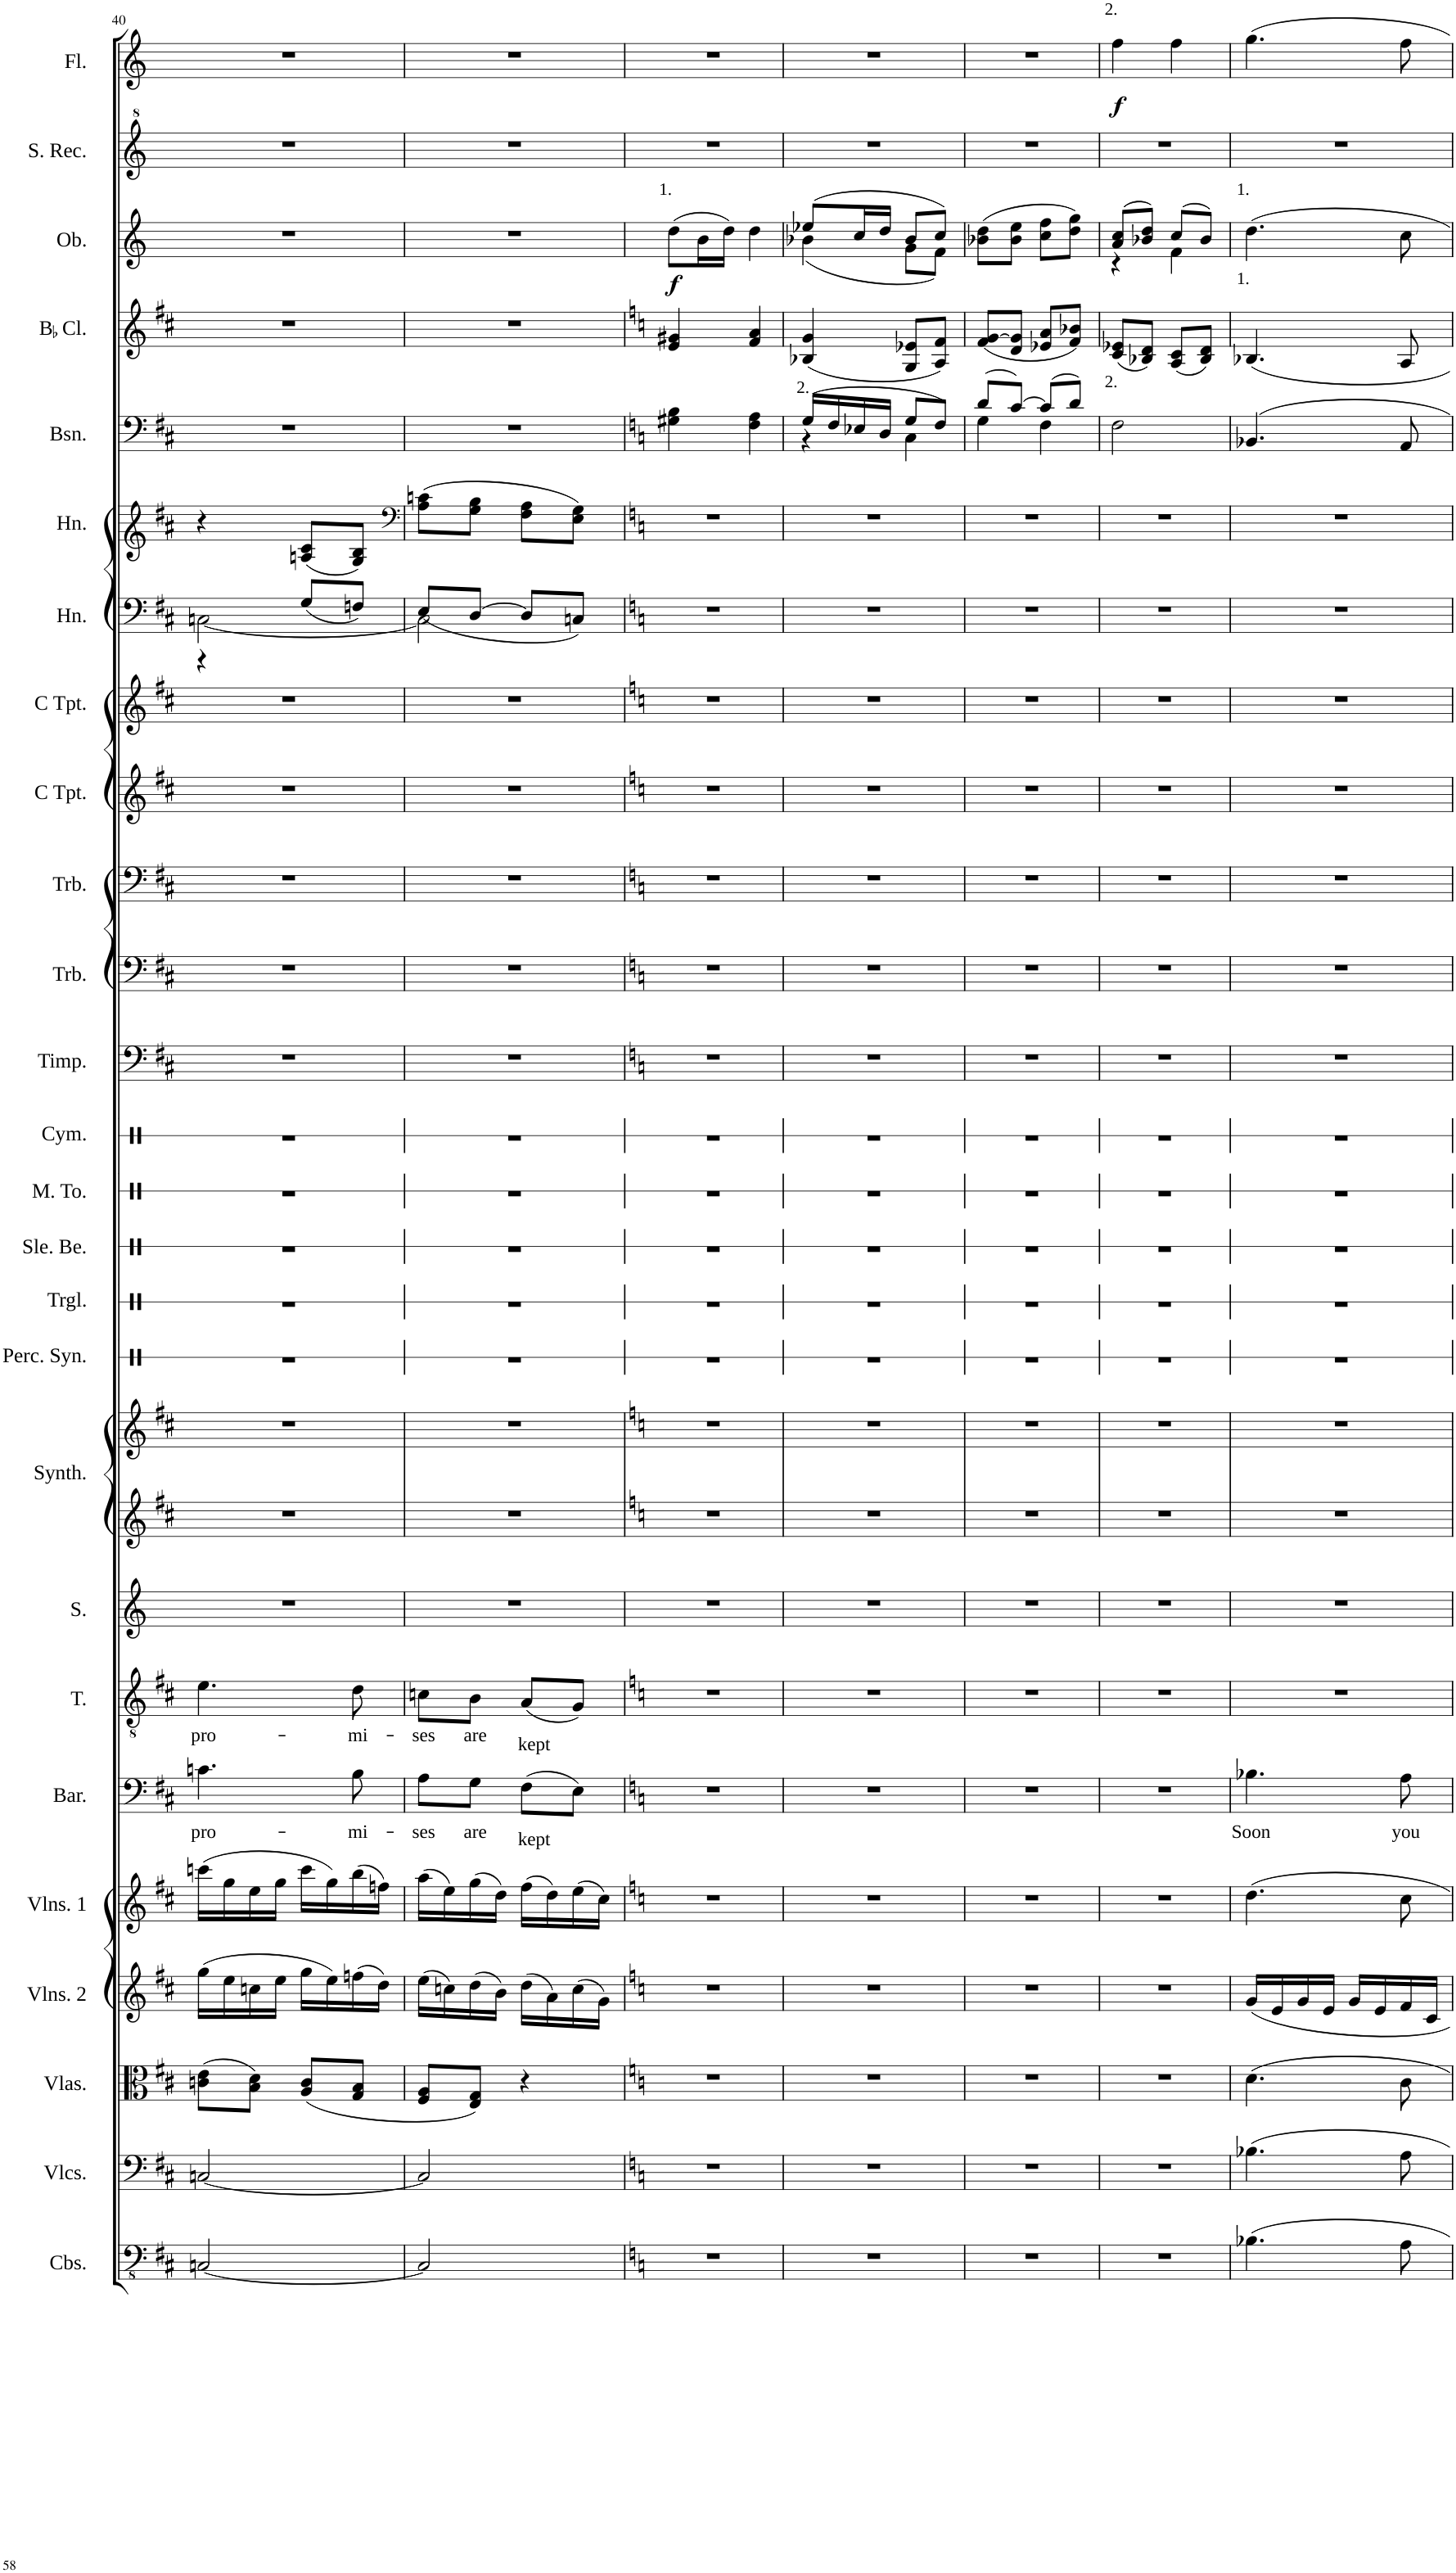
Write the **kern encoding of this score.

**kern	**kern	**kern	**kern	**kern	**kern	**text	**kern	**text	**kern	**kern	**kern	**kern	**kern	**kern	**kern	**kern	**kern	**kern	**kern	**kern	**kern	**kern	**kern	**kern	**kern	**kern	**dynam	**kern	**kern	**dynam
*part26	*part25	*part24	*part23	*part22	*part21	*part21	*part20	*part20	*part19	*part18	*part18	*part17	*part16	*part15	*part14	*part13	*part12	*part11	*part10	*part9	*part8	*part7	*part6	*part5	*part4	*part3	*part3	*part2	*part1	*part1
*staff27	*staff26	*staff25	*staff24	*staff23	*staff22	*staff22	*staff21	*staff21	*staff20	*staff19	*staff18	*staff17	*staff16	*staff15	*staff14	*staff13	*staff12	*staff11	*staff10	*staff9	*staff8	*staff7	*staff6	*staff5	*staff4	*staff3	*staff3	*staff2	*staff1	*staff1
*I"Contrabasses	*I"Violoncellos	*I"Violas	*I"Violins 2	*I"Violins 1	*I"Baritone	*	*I"Tenor	*	*I"Soprano	*I"Keyboard Synthesizer	*	*I"Percussion Synthesizer	*I"Triangle	*I"Sleigh Bells	*I"Mid Tom	*I"Cymbal	*I"Timpani	*I"Trombone	*I"Trombone	*I"C Trumpet	*I"C Trumpet	*I"Horn	*I"Horn	*I"Bassoon	*I"BaccidentalFlat Clarinet	*I"Oboe	*	*I"Soprano Recorder	*I"Flute	*
*I'Cbs.	*I'Vlcs.	*I'Vlas.	*I'Vlns. 2	*I'Vlns. 1	*I'Bar.	*	*I'T.	*	*I'S.	*I'Synth.	*	*I'Perc. Syn.	*I'Trgl.	*I'Sle. Be.	*I'M. To.	*I'Cym.	*I'Timp.	*I'Trb.	*I'Trb.	*I'C Tpt.	*I'C Tpt.	*I'Hn.	*I'Hn.	*I'Bsn.	*I'BaccidentalFlat Cl.	*I'Ob.	*	*I'S. Rec.	*I'Fl.	*
!!LO:PB:g=z
*clefFv4	*clefF4	*clefC3	*clefG2	*clefG2	*clefF4	*	*clefGv2	*	*clefG2	*clefG2	*clefG2	*clefX	*clefX	*clefX	*clefX	*clefX	*clefF4	*clefF4	*clefF4	*clefG2	*clefG2	*clefF4	*clefG1	*clefF4	*clefG2	*clefG2	*	*clefG^2	*clefG2	*
*	*	*	*	*	*	*	*	*	*	*	*	*	*	*	*	*	*	*	*	*	*	*ITrd4c7	*ITrd4c7	*	*ITrd1c2	*	*	*	*	*
*k[f#c#]	*k[f#c#]	*k[f#c#]	*k[f#c#]	*k[f#c#]	*k[f#c#]	*	*k[f#c#]	*	*k[]	*k[f#c#]	*k[f#c#]	*k[]	*k[]	*k[]	*k[]	*k[]	*k[f#c#]	*k[f#c#]	*k[f#c#]	*k[f#c#]	*k[f#c#]	*k[f#c#]	*k[f#c#]	*k[f#c#]	*k[f#c#]	*k[]	*	*k[]	*k[]	*
*M2/4	*M2/4	*M2/4	*M2/4	*M2/4	*M2/4	*	*M2/4	*	*M2/4	*M2/4	*M2/4	*M2/4	*M2/4	*M2/4	*M2/4	*M2/4	*M2/4	*M2/4	*M2/4	*M2/4	*M2/4	*M2/4	*M2/4	*M2/4	*M2/4	*M2/4	*	*M2/4	*M2/4	*
=40	=40	=40	=40	=40	=40	=40	=40	=40	=40	=40	=40	=40	=40	=40	=40	=40	=40	=40	=40	=40	=40	=40	=40	=40	=40	=40	=40	=40	=40	=40
!	!	!	!	!	!	!LO:LY:b	!	!LO:LY:b	!	!	!	!	!	!	!	!	!	!	!	!	!	!	!	!	!	!	!	!	!	!
*	*	*	*	*	*	*	*	*	*	*	*	*	*	*	*	*	*	*	*	*	*	*^	*	*	*	*	*	*	*	*
[2CCn/	[2Cn/	(8cn\ 8e\L	(16gg\LL	(16cccn\LL	4.cn\	pro-	4.e\	pro-	2r	2r	2r	2r	2r	2r	2r	2r	2r	2r	2r	2r	2r	[2Cn\	4r	4r	2r	2r	2r	.	2r	2r	.
.	.	.	16ee\	16gg\	.	.	.	.	.	.	.	.	.	.	.	.	.	.	.	.	.	.	.	.	.	.	.	.	.	.	.
.	.	8B\ 8d\J)	16ccn\	16ee\	.	.	.	.	.	.	.	.	.	.	.	.	.	.	.	.	.	.	.	.	.	.	.	.	.	.	.
.	.	.	16ee\JJ	16gg\JJ	.	.	.	.	.	.	.	.	.	.	.	.	.	.	.	.	.	.	.	.	.	.	.	.	.	.	.
.	.	(8A/ 8c/L	16gg\LL	16ccc\LL	.	.	.	.	.	.	.	.	.	.	.	.	.	.	.	.	.	.	(8G/L	(8cn/ 8e/L	.	.	.	.	.	.	.
.	.	.	16ee\)	16gg\)	.	.	.	.	.	.	.	.	.	.	.	.	.	.	.	.	.	.	.	.	.	.	.	.	.	.	.
!	!	!	!	!	!	!LO:LY:b	!	!LO:LY:b	!	!	!	!	!	!	!	!	!	!	!	!	!	!	!	!	!	!	!	!	!	!	!
.	.	8G/ 8B/J	(16ffn\	(16bb\	8B\	-mi-	8d\	-mi-	.	.	.	.	.	.	.	.	.	.	.	.	.	.	8Fn/J)	8B/ 8d/J)	.	.	.	.	.	.	.
.	.	.	16dd\JJ)	16ffn\JJ)	.	.	.	.	.	.	.	.	.	.	.	.	.	.	.	.	.	.	.	.	.	.	.	.	.	.	.
=41	=41	=41	=41	=41	=41	=41	=41	=41	=41	=41	=41	=41	=41	=41	=41	=41	=41	=41	=41	=41	=41	=41	=41	=41	=41	=41	=41	=41	=41	=41	=41
*	*	*	*	*	*	*	*	*	*	*	*	*	*	*	*	*	*	*	*	*	*	*	*	*clefF4	*	*	*	*	*	*	*
!	!	!	!	!	!	!LO:LY:b	!	!LO:LY:b	!	!	!	!	!	!	!	!	!	!	!	!	!	!	!	!	!	!	!	!	!	!	!
2CC/]	2C/]	8F#/ 8A/L	(16ee\LL	(16aa\LL	8A\L	-ses	8cn\L	-ses	2r	2r	2r	2r	2r	2r	2r	2r	2r	2r	2r	2r	2r	2C\]	(8E/L	(8A\ 8cn\L	2r	2r	2r	.	2r	2r	.
.	.	.	16ccn\)	16ee\)	.	.	.	.	.	.	.	.	.	.	.	.	.	.	.	.	.	.	.	.	.	.	.	.	.	.	.
!	!	!	!	!	!	!LO:LY:b	!	!LO:LY:b	!	!	!	!	!	!	!	!	!	!	!	!	!	!	!	!	!	!	!	!	!	!	!
.	.	8E/ 8G/J)	(16dd\	(16gg\	8G\J	are	8B\J	are	.	.	.	.	.	.	.	.	.	.	.	.	.	.	[8D/J	8G\ 8B\J	.	.	.	.	.	.	.
.	.	.	16b\JJ)	16dd\JJ)	.	.	.	.	.	.	.	.	.	.	.	.	.	.	.	.	.	.	.	.	.	.	.	.	.	.	.
!	!	!	!	!	!	!LO:LY:b	!	!LO:LY:b	!	!	!	!	!	!	!	!	!	!	!	!	!	!	!	!	!	!	!	!	!	!	!
.	.	4r	(16dd\LL	(16ff#\LL	(8F#\L	kept	(8A/L	kept	.	.	.	.	.	.	.	.	.	.	.	.	.	.	8D/L]	8F#\ 8A\L	.	.	.	.	.	.	.
.	.	.	16a\)	16dd\)	.	.	.	.	.	.	.	.	.	.	.	.	.	.	.	.	.	.	.	.	.	.	.	.	.	.	.
.	.	.	(16cc\	(16ee\	8E\J)	.	8G/J)	.	.	.	.	.	.	.	.	.	.	.	.	.	.	.	8Cn/J)	8E\ 8G\J)	.	.	.	.	.	.	.
.	.	.	16g\JJ)	16cc#\JJ)	.	.	.	.	.	.	.	.	.	.	.	.	.	.	.	.	.	.	.	.	.	.	.	.	.	.	.
*	*	*	*	*	*	*	*	*	*	*	*	*	*	*	*	*	*	*	*	*	*	*v	*v	*	*	*	*	*	*	*	*
=42	=42	=42	=42	=42	=42	=42	=42	=42	=42	=42	=42	=42	=42	=42	=42	=42	=42	=42	=42	=42	=42	=42	=42	=42	=42	=42	=42	=42	=42	=42
*k[]	*k[]	*k[]	*k[]	*k[]	*k[]	*	*k[]	*	*	*k[]	*k[]	*	*	*	*	*	*k[]	*k[]	*k[]	*k[]	*k[]	*k[]	*k[]	*k[]	*k[]	*k[]	*	*	*	*
!	!	!	!	!	!	!	!	!	!	!	!	!	!	!	!	!	!	!	!	!	!	!	!	!	!	!LO:TX:a:t=1.	!	!	!	!
!	!	!	!	!	!	!	!	!	!	!	!	!	!	!	!	!	!	!	!	!	!	!	!	!	!	!	!LO:DY:b	!	!	!
2r	2r	2r	2r	2r	2r	.	2r	.	2r	2r	2r	2r	2r	2r	2r	2r	2r	2r	2r	2r	2r	2r	2r	4G#X\ 4B\	4e/ 4g#X/	(8dd\L	f	2r	2r	.
.	.	.	.	.	.	.	.	.	.	.	.	.	.	.	.	.	.	.	.	.	.	.	.	.	.	16b\L	.	.	.	.
.	.	.	.	.	.	.	.	.	.	.	.	.	.	.	.	.	.	.	.	.	.	.	.	.	.	16dd\JJ)	.	.	.	.
.	.	.	.	.	.	.	.	.	.	.	.	.	.	.	.	.	.	.	.	.	.	.	.	4F\ 4A\	4f/ 4a/	4dd\	.	.	.	.
=43	=43	=43	=43	=43	=43	=43	=43	=43	=43	=43	=43	=43	=43	=43	=43	=43	=43	=43	=43	=43	=43	=43	=43	=43	=43	=43	=43	=43	=43	=43
*	*	*	*	*	*	*	*	*	*	*	*	*	*	*	*	*	*	*	*	*	*	*	*	*^	*	*^	*	*	*	*
!	!	!	!	!	!	!	!	!	!	!	!	!	!	!	!	!	!	!	!	!	!	!	!	!LO:TX:a:t=2.	!	!	!	!	!	!	!	!
2r	2r	2r	2r	2r	2r	.	2r	.	2r	2r	2r	2r	2r	2r	2r	2r	2r	2r	2r	2r	2r	2r	2r	(16G/LL	4r	(4B-X/ 4g/	(8ee-X/L	(4b-X\	.	2r	2r	.
.	.	.	.	.	.	.	.	.	.	.	.	.	.	.	.	.	.	.	.	.	.	.	.	16F/	.	.	.	.	.	.	.	.
.	.	.	.	.	.	.	.	.	.	.	.	.	.	.	.	.	.	.	.	.	.	.	.	16E-X/	.	.	16cc/L	.	.	.	.	.
.	.	.	.	.	.	.	.	.	.	.	.	.	.	.	.	.	.	.	.	.	.	.	.	16D/JJ	.	.	16dd/JJ	.	.	.	.	.
.	.	.	.	.	.	.	.	.	.	.	.	.	.	.	.	.	.	.	.	.	.	.	.	8G/L	4C\	8G/ 8e-X/L	8b-/L	8g\L	.	.	.	.
.	.	.	.	.	.	.	.	.	.	.	.	.	.	.	.	.	.	.	.	.	.	.	.	8F/J)	.	8A/ 8f/J)	8cc/J)	8f\J)	.	.	.	.
*	*	*	*	*	*	*	*	*	*	*	*	*	*	*	*	*	*	*	*	*	*	*	*	*	*	*	*v	*v	*	*	*	*
=44	=44	=44	=44	=44	=44	=44	=44	=44	=44	=44	=44	=44	=44	=44	=44	=44	=44	=44	=44	=44	=44	=44	=44	=44	=44	=44	=44	=44	=44	=44	=44
2r	2r	2r	2r	2r	2r	.	2r	.	2r	2r	2r	2r	2r	2r	2r	2r	2r	2r	2r	2r	2r	2r	2r	(8d/L	4G\	(8f/ [8g/L	(8b-X\ 8dd\L	.	2r	2r	.
.	.	.	.	.	.	.	.	.	.	.	.	.	.	.	.	.	.	.	.	.	.	.	.	[8c/J)	.	8d/ 8g/]J	8b-\ 8ee\J	.	.	.	.
.	.	.	.	.	.	.	.	.	.	.	.	.	.	.	.	.	.	.	.	.	.	.	.	(8c/L]	4F\	8e-X/ 8a/L	8cc\ 8ff\L	.	.	.	.
.	.	.	.	.	.	.	.	.	.	.	.	.	.	.	.	.	.	.	.	.	.	.	.	8d/J)	.	8f/ 8b-X/J)	8dd\ 8gg\J)	.	.	.	.
*	*	*	*	*	*	*	*	*	*	*	*	*	*	*	*	*	*	*	*	*	*	*	*	*v	*v	*	*	*	*	*	*
=45	=45	=45	=45	=45	=45	=45	=45	=45	=45	=45	=45	=45	=45	=45	=45	=45	=45	=45	=45	=45	=45	=45	=45	=45	=45	=45	=45	=45	=45	=45
*	*	*	*	*	*	*	*	*	*	*	*	*	*	*	*	*	*	*	*	*	*	*	*	*	*	*	*	*	*k[]	*
*	*	*	*	*	*	*	*	*	*	*	*	*	*	*	*	*	*	*	*	*	*	*	*	*	*	*^	*	*	*	*
!	!	!	!	!	!	!	!	!	!	!	!	!	!	!	!	!	!	!	!	!	!	!	!	!	!	!	!	!	!	!LO:TX:a:t=2.	!
!	!	!	!	!	!	!	!	!	!	!	!	!	!	!	!	!	!	!	!	!	!	!	!	!LO:TX:a:t=2.	!	!	!	!	!	!	!
!	!	!	!	!	!	!	!	!	!	!	!	!	!	!	!	!	!	!	!	!	!	!	!	!	!	!	!	!	!	!	!LO:DY:b
2r	2r	2r	2r	2r	2r	.	2r	.	2r	2r	2r	2r	2r	2r	2r	2r	2r	2r	2r	2r	2r	2r	2r	2F\	(8c/ 8e-X/L	(8a/ 8cc/L	4r	.	2r	4ff\	f
.	.	.	.	.	.	.	.	.	.	.	.	.	.	.	.	.	.	.	.	.	.	.	.	.	8B-X/ 8d/J)	8b-X/ 8dd/J)	.	.	.	.	.
.	.	.	.	.	.	.	.	.	.	.	.	.	.	.	.	.	.	.	.	.	.	.	.	.	(8A/ 8c/L	(8cc/L	4f\	.	.	4ff\	.
.	.	.	.	.	.	.	.	.	.	.	.	.	.	.	.	.	.	.	.	.	.	.	.	.	8B-/ 8d/J)	8b-/J)	.	.	.	.	.
*	*	*	*	*	*	*	*	*	*	*	*	*	*	*	*	*	*	*	*	*	*	*	*	*	*	*v	*v	*	*	*	*
=46	=46	=46	=46	=46	=46	=46	=46	=46	=46	=46	=46	=46	=46	=46	=46	=46	=46	=46	=46	=46	=46	=46	=46	=46	=46	=46	=46	=46	=46	=46
!	!	!	!	!	!	!	!	!	!	!	!	!	!	!	!	!	!	!	!	!	!	!	!	!	!	!LO:TX:a:t=1.	!	!	!	!
!	!	!	!	!	!	!	!	!	!	!	!	!	!	!	!	!	!	!	!	!	!	!	!	!	!LO:TX:a:t=1.	!	!	!	!	!
!	!	!	!	!	!	!LO:LY:b	!	!	!	!	!	!	!	!	!	!	!	!	!	!	!	!	!	!	!	!	!	!	!	!
4.BB-X\	4.B-X\	4.d\	16g/LL	4.dd\	4.B-X\	Soon	2r	.	2r	2r	2r	2r	2r	2r	2r	2r	2r	2r	2r	2r	2r	2r	2r	4.BB-X/	4.B-X/	4.dd\	.	2r	4.gg\	.
.	.	.	16e/	.	.	.	.	.	.	.	.	.	.	.	.	.	.	.	.	.	.	.	.	.	.	.	.	.	.	.
.	.	.	16g/	.	.	.	.	.	.	.	.	.	.	.	.	.	.	.	.	.	.	.	.	.	.	.	.	.	.	.
.	.	.	16e/JJ	.	.	.	.	.	.	.	.	.	.	.	.	.	.	.	.	.	.	.	.	.	.	.	.	.	.	.
.	.	.	16g/LL	.	.	.	.	.	.	.	.	.	.	.	.	.	.	.	.	.	.	.	.	.	.	.	.	.	.	.
.	.	.	16e/	.	.	.	.	.	.	.	.	.	.	.	.	.	.	.	.	.	.	.	.	.	.	.	.	.	.	.
!	!	!	!	!	!	!LO:LY:b	!	!	!	!	!	!	!	!	!	!	!	!	!	!	!	!	!	!	!	!	!	!	!	!
8AA\	8A\	8c\	16f/	8cc\	8A\	you	.	.	.	.	.	.	.	.	.	.	.	.	.	.	.	.	.	8AA/	8A/	8cc\	.	.	8ff\	.
.	.	.	16c/JJ	.	.	.	.	.	.	.	.	.	.	.	.	.	.	.	.	.	.	.	.	.	.	.	.	.	.	.
=	=	=	=	=	=	=	=	=	=	=	=	=	=	=	=	=	=	=	=	=	=	=	=	=	=	=	=	=	=	=
*-	*-	*-	*-	*-	*-	*-	*-	*-	*-	*-	*-	*-	*-	*-	*-	*-	*-	*-	*-	*-	*-	*-	*-	*-	*-	*-	*-	*-	*-	*-
